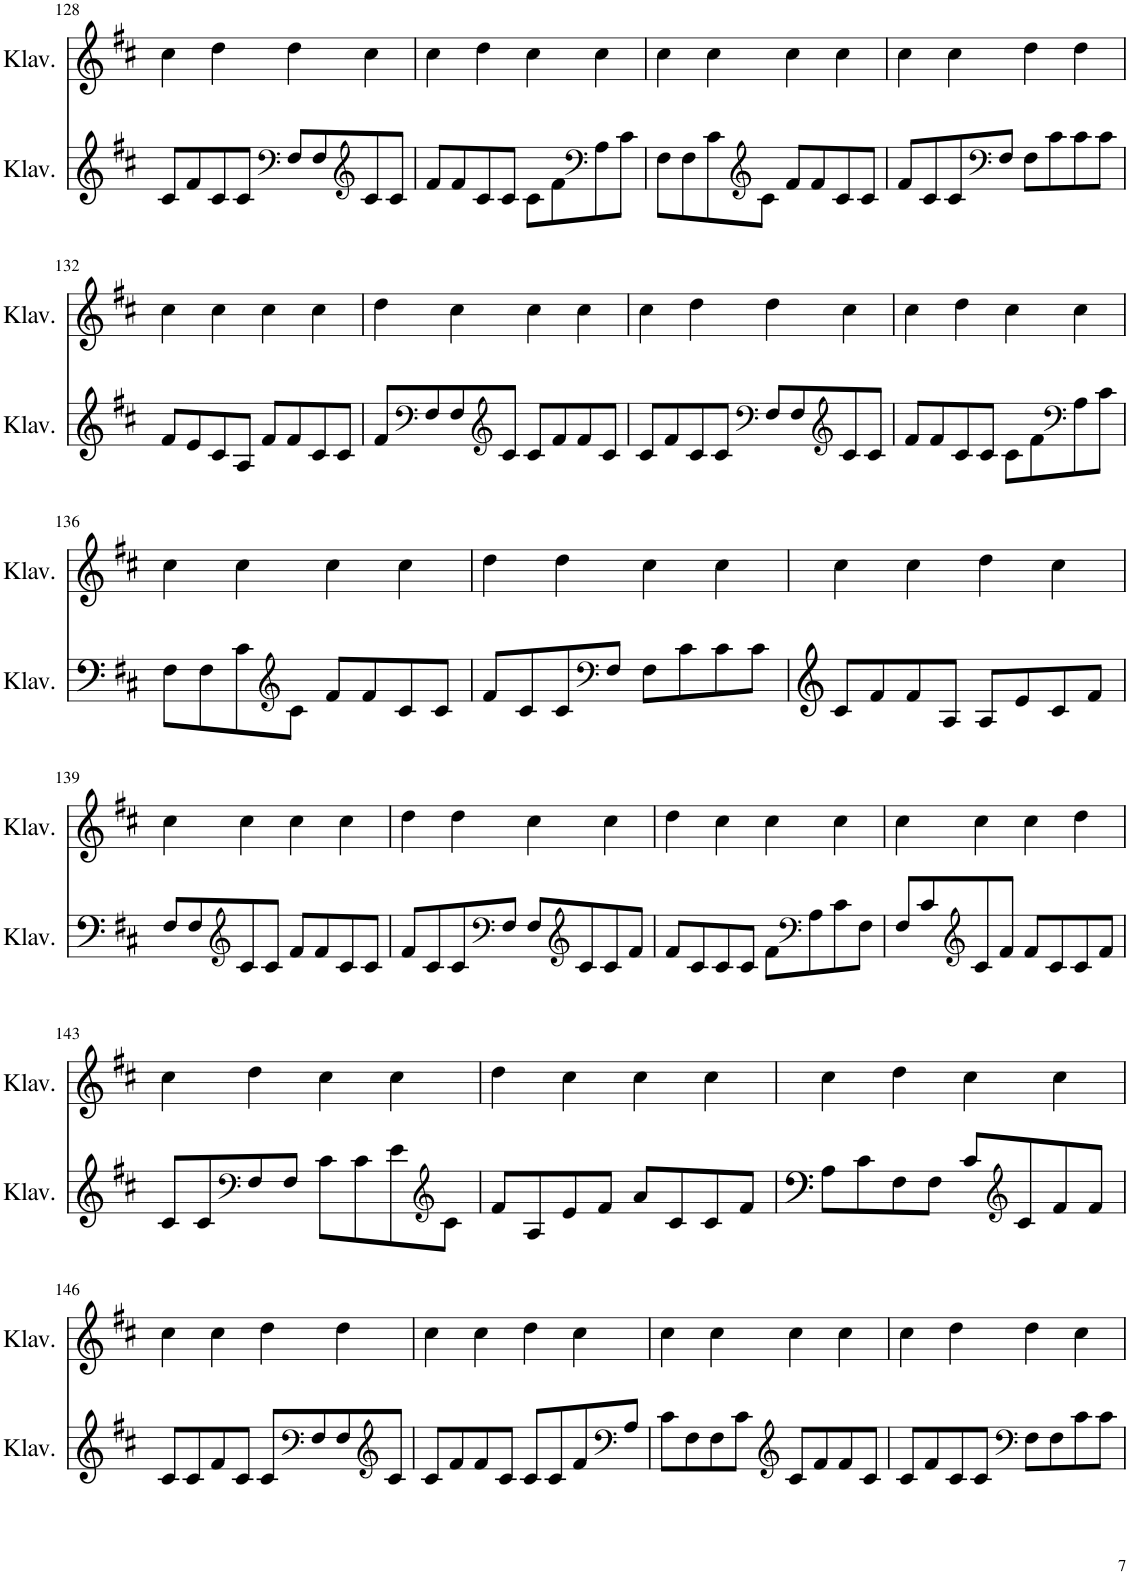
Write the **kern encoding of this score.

**kern	**kern
*part2	*part1
*staff2	*staff1
*I"Klavier	*I"Klavier
*I'Klav.	*I'Klav.
!!LO:PB:g=z
*clefG2	*clefG2
*k[f#c#]	*k[f#c#]
*M4/4	*M4/4
=128	=128
8c#/L	4cc#\
8f#/	.
8c#/	4dd\
8c#/J	.
*clefF4	*
8F#/L	4dd\
8F#/	.
*clefG2	*
8c#/	4cc#\
8c#/J	.
=129	=129
8f#/L	4cc#\
8f#/	.
8c#/	4dd\
8c#/J	.
8c#\L	4cc#\
8f#\	.
*clefF4	*
8A\	4cc#\
8c#\J	.
=130	=130
8F#\L	4cc#\
8F#\	.
8c#\	4cc#\
*clefG2	*
8c#\J	.
8f#/L	4cc#\
8f#/	.
8c#/	4cc#\
8c#/J	.
=131	=131
8f#/L	4cc#\
8c#/	.
8c#/	4cc#\
*clefF4	*
8F#/J	.
8F#\L	4dd\
8c#\	.
8c#\	4dd\
8c#\J	.
!!LO:LB:g=z
=132	=132
8f#/L	4cc#\
8e/	.
8c#/	4cc#\
8A/J	.
8f#/L	4cc#\
8f#/	.
8c#/	4cc#\
8c#/J	.
=133	=133
8f#/L	4dd\
*clefF4	*
8F#/	.
8F#/	4cc#\
*clefG2	*
8c#/J	.
8c#/L	4cc#\
8f#/	.
8f#/	4cc#\
8c#/J	.
=134	=134
8c#/L	4cc#\
8f#/	.
8c#/	4dd\
8c#/J	.
*clefF4	*
8F#/L	4dd\
8F#/	.
*clefG2	*
8c#/	4cc#\
8c#/J	.
=135	=135
8f#/L	4cc#\
8f#/	.
8c#/	4dd\
8c#/J	.
8c#\L	4cc#\
8f#\	.
*clefF4	*
8A\	4cc#\
8c#\J	.
!!LO:LB:g=z
=136	=136
8F#\L	4cc#\
8F#\	.
8c#\	4cc#\
*clefG2	*
8c#\J	.
8f#/L	4cc#\
8f#/	.
8c#/	4cc#\
8c#/J	.
=137	=137
8f#/L	4dd\
8c#/	.
8c#/	4dd\
*clefF4	*
8F#/J	.
8F#\L	4cc#\
8c#\	.
8c#\	4cc#\
8c#\J	.
=138	=138
8c#/L	4cc#\
8f#/	.
8f#/	4cc#\
8A/J	.
8A/L	4dd\
8e/	.
8c#/	4cc#\
8f#/J	.
!!LO:LB:g=z
=139	=139
8F#/L	4cc#\
8F#/	.
*clefG2	*
8c#/	4cc#\
8c#/J	.
8f#/L	4cc#\
8f#/	.
8c#/	4cc#\
8c#/J	.
=140	=140
8f#/L	4dd\
8c#/	.
8c#/	4dd\
*clefF4	*
8F#/J	.
8F#/L	4cc#\
*clefG2	*
8c#/	.
8c#/	4cc#\
8f#/J	.
=141	=141
8f#/L	4dd\
8c#/	.
8c#/	4cc#\
8c#/J	.
8f#\L	4cc#\
*clefF4	*
8A\	.
8c#\	4cc#\
8F#\J	.
=142	=142
8F#/L	4cc#\
8c#/	.
*clefG2	*
8c#/	4cc#\
8f#/J	.
8f#/L	4cc#\
8c#/	.
8c#/	4dd\
8f#/J	.
!!LO:LB:g=z
=143	=143
8c#/L	4cc#\
8c#/	.
*clefF4	*
8F#/	4dd\
8F#/J	.
8c#\L	4cc#\
8c#\	.
8e\	4cc#\
*clefG2	*
8c#\J	.
=144	=144
8f#/L	4dd\
8A/	.
8e/	4cc#\
8f#/J	.
8a/L	4cc#\
8c#/	.
8c#/	4cc#\
8f#/J	.
=145	=145
8A\L	4cc#\
8c#\	.
8F#\	4dd\
8F#\J	.
8c#/L	4cc#\
*clefG2	*
8c#/	.
8f#/	4cc#\
8f#/J	.
!!LO:LB:g=z
=146	=146
8c#/L	4cc#\
8c#/	.
8f#/	4cc#\
8c#/J	.
8c#/L	4dd\
*clefF4	*
8F#/	.
8F#/	4dd\
*clefG2	*
8c#/J	.
=147	=147
8c#/L	4cc#\
8f#/	.
8f#/	4cc#\
8c#/J	.
8c#/L	4dd\
8c#/	.
8f#/	4cc#\
*clefF4	*
8A/J	.
=148	=148
8c#\L	4cc#\
8F#\	.
8F#\	4cc#\
8c#\J	.
*clefG2	*
8c#/L	4cc#\
8f#/	.
8f#/	4cc#\
8c#/J	.
=149	=149
8c#/L	4cc#\
8f#/	.
8c#/	4dd\
8c#/J	.
*clefF4	*
8F#\L	4dd\
8F#\	.
8c#\	4cc#\
8c#\J	.
=	=
*-	*-
